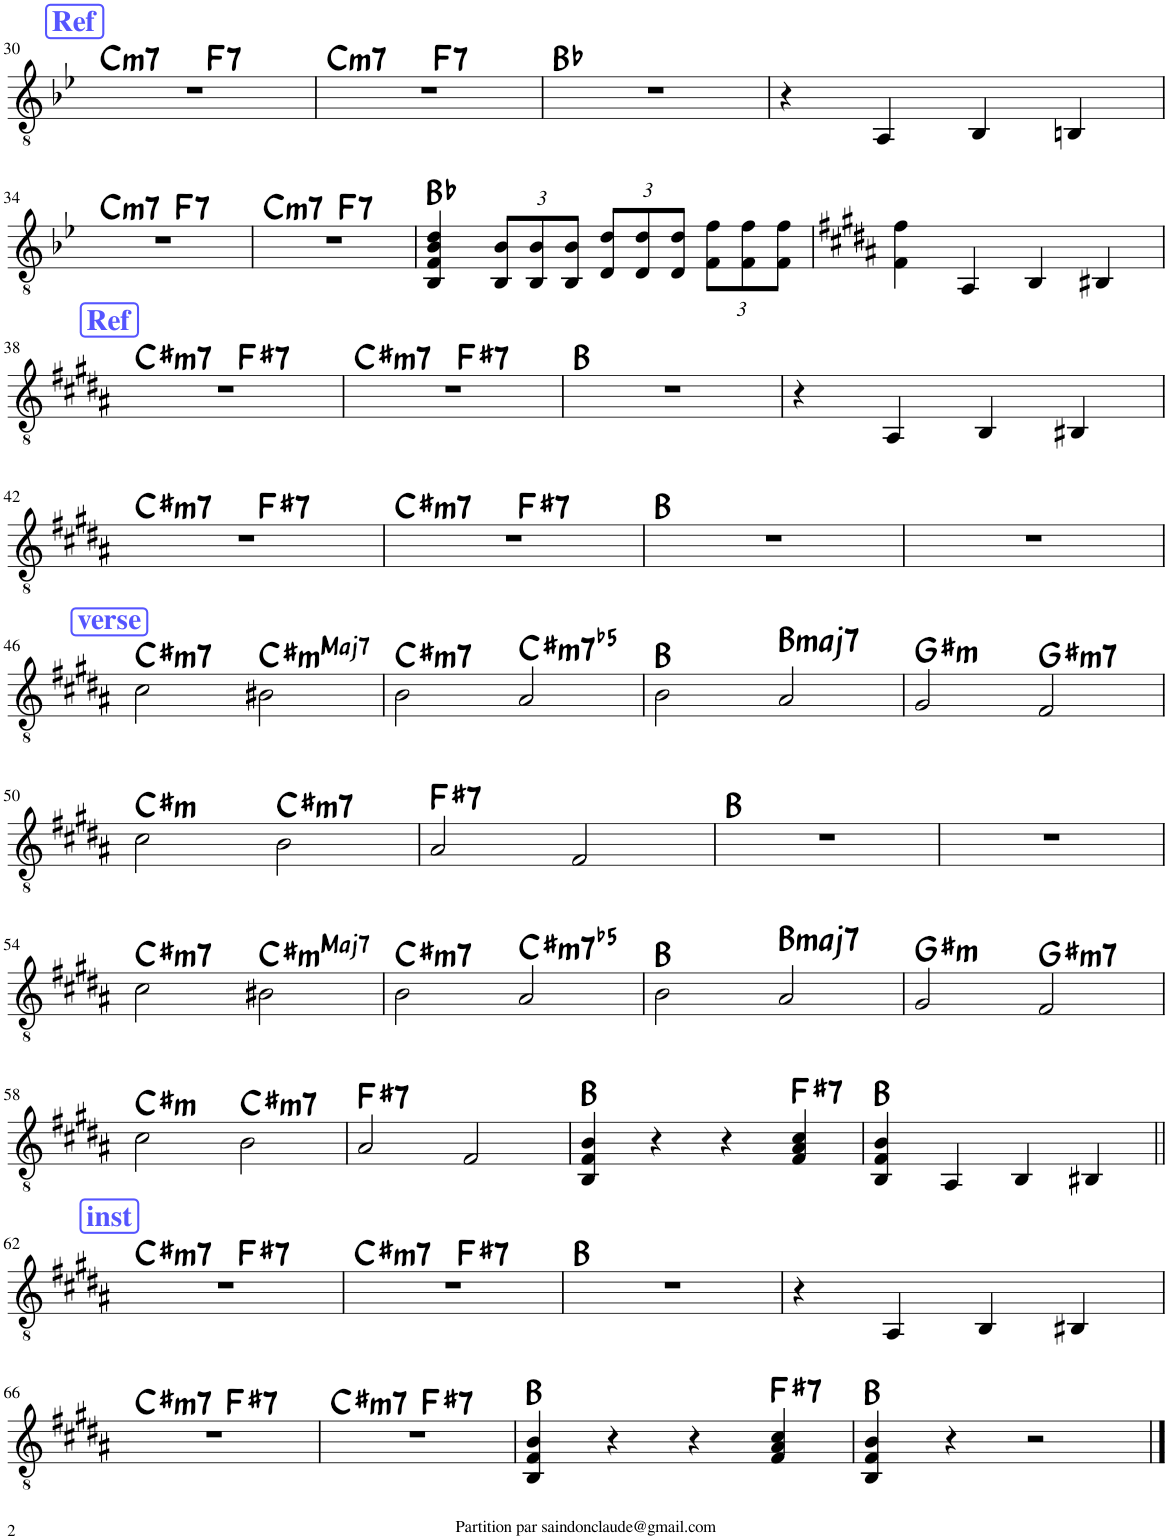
**kern	**harte
*part1	*part1
*staff1	*
*I"Classical Guitar	*
*I'Guit.	*
!!LO:PB:g=z
*clefGv2	*
*k[b-e-]	*
*M4/4	*
!!LO:REH:place=s1:a:B:cj:color=#5555FF:fs=14:t=Ref
=30	=30
!	!LO:H:kt=m7
*^	*
1r	2ryy	C:min7
!	!	!LO:H:kt=7
.	2ryy	F:7
=31	=31	=31
!	!	!LO:H:kt=m7
1r	2ryy	C:min7
!	!	!LO:H:kt=7
.	2ryy	F:7
*v	*v	*
=32	=32
1r	Bb:maj
=33	=33
4r	.
4AA/	.
4BB-/	.
4BBn/	.
!!LO:LB:g=z
=34	=34
!	!LO:H:kt=m7
*^	*
1r	2ryy	C:min7
!	!	!LO:H:kt=7
.	2ryy	F:7
=35	=35	=35
!	!	!LO:H:kt=m7
1r	2ryy	C:min7
!	!	!LO:H:kt=7
.	2ryy	F:7
*v	*v	*
=36	=36
4BB-/ 4F/ 4B-/ 4d/	Bb:maj
*Xbrackettup	*
12BB-/ 12B-/L	.
12BB-/ 12B-/	.
12BB-/ 12B-/J	.
12D/ 12d/L	.
12D/ 12d/	.
12D/ 12d/J	.
12F\ 12f\L	.
12F\ 12f\	.
12F\ 12f\J	.
=37	=37
*k[f#c#g#d#a#]	*
4F#\ 4f#\	.
4AA#/	.
4BB/	.
4BB#X/	.
!!LO:LB:g=z
!!LO:REH:place=s1:a:B:cj:color=#5555FF:fs=14:t=Ref
=38	=38
!	!LO:H:kt=m7
*^	*
1r	2ryy	C#:min7
!	!	!LO:H:kt=7
.	2ryy	F#:7
=39	=39	=39
!	!	!LO:H:kt=m7
1r	2ryy	C#:min7
!	!	!LO:H:kt=7
.	2ryy	F#:7
*v	*v	*
=40	=40
1r	B:maj
=41	=41
4r	.
4AA#/	.
4BB/	.
4BB#X/	.
!!LO:LB:g=z
=42	=42
!	!LO:H:kt=m7
*^	*
1r	2ryy	C#:min7
!	!	!LO:H:kt=7
.	2ryy	F#:7
=43	=43	=43
!	!	!LO:H:kt=m7
1r	2ryy	C#:min7
!	!	!LO:H:kt=7
.	2ryy	F#:7
*v	*v	*
=44	=44
1r	B:maj
=45	=45
1r	.
!!LO:LB:g=z
!!LO:REH:place=s1:a:B:cj:color=#5555FF:fs=14:t=verse
=46	=46
*k[f#c#g#d#a#]	*
!	!LO:H:kt=m7
2c#\	C#:min7
!	!LO:H:kt=mMaj7
2B#X\	C#:minmaj7
=47	=47
!	!LO:H:kt=m7
2B\	C#:min7
!	!LO:H:kt=m7b5
2A#/	C#:hdim7
=48	=48
2B\	B:maj
!	!LO:H:kt=maj7
2A#/	B:maj7
=49	=49
!	!LO:H:kt=m
2G#/	G#:min
!	!LO:H:kt=m7
2F#/	G#:min7
!!LO:LB:g=z
=50	=50
!	!LO:H:kt=m
2c#\	C#:min
!	!LO:H:kt=m7
2B\	C#:min7
=51	=51
!	!LO:H:kt=7
2A#/	F#:7
2F#/	.
=52	=52
1r	B:maj
=53	=53
1r	.
!!LO:LB:g=z
=54	=54
!	!LO:H:kt=m7
2c#\	C#:min7
!	!LO:H:kt=mMaj7
2B#X\	C#:minmaj7
=55	=55
!	!LO:H:kt=m7
2B\	C#:min7
!	!LO:H:kt=m7b5
2A#/	C#:hdim7
=56	=56
2B\	B:maj
!	!LO:H:kt=maj7
2A#/	B:maj7
=57	=57
!	!LO:H:kt=m
2G#/	G#:min
!	!LO:H:kt=m7
2F#/	G#:min7
!!LO:LB:g=z
=58	=58
!	!LO:H:kt=m
2c#\	C#:min
!	!LO:H:kt=m7
2B\	C#:min7
=59	=59
!	!LO:H:kt=7
2A#/	F#:7
2F#/	.
=60	=60
4BB/ 4F#/ 4B/	B:maj
4r	.
4r	.
!	!LO:H:kt=7
4F#/ 4A#/ 4c#/	F#:7
=61	=61
4BB/ 4F#/ 4B/	B:maj
4AA#/	.
4BB/	.
4BB#X/	.
!!LO:LB:g=z
!!LO:REH:place=s1:a:B:cj:color=#5555FF:fs=14:t=inst
=62||	=62||
!	!LO:H:kt=m7
*^	*
1r	2ryy	C#:min7
!	!	!LO:H:kt=7
.	2ryy	F#:7
=63	=63	=63
!	!	!LO:H:kt=m7
1r	2ryy	C#:min7
!	!	!LO:H:kt=7
.	2ryy	F#:7
*v	*v	*
=64	=64
1r	B:maj
=65	=65
4r	.
4AA#/	.
4BB/	.
4BB#X/	.
!!LO:LB:g=z
=66	=66
!	!LO:H:kt=m7
*^	*
1r	2ryy	C#:min7
!	!	!LO:H:kt=7
.	2ryy	F#:7
=67	=67	=67
!	!	!LO:H:kt=m7
1r	2ryy	C#:min7
!	!	!LO:H:kt=7
.	2ryy	F#:7
*v	*v	*
=68	=68
4BB/ 4F#/ 4B/	B:maj
4r	.
4r	.
!	!LO:H:kt=7
4F#/ 4A#/ 4c#/	F#:7
=69	=69
4BB/ 4F#/ 4B/	B:maj
4r	.
2r	.
==	==
*-	*-
